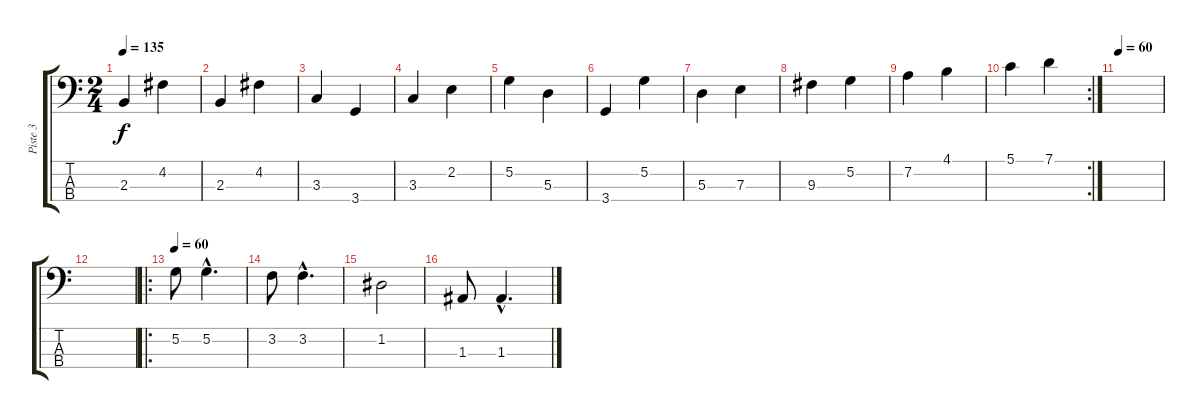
\track ("Piste 3" "Piste 3") {instrument fretlessbass}
\staff {score tabs}
\tuning (G2 D2 A1 E1) {hide}
\ts (2 4)
\tempo 135
\clef f4
\ks c
2.3.4{dy f} 4.2.4 |
2.3.4 4.2.4 |
3.3.4 3.4.4 |
3.3.4 2.2.4 |
5.2.4 5.3.4 |
3.4.4 5.2.4 |
5.3.4 7.3.4 |
9.3.4 5.2.4 |
7.2.4 4.1.4 |
\rc 2
5.1.4 7.1.4 |
\tempo 60
|
|
\ro
\tempo 60
5.2.8 5.2{hac}.4{d} |
3.2.8 3.2{hac}.4{d} |
1.2.2 |
1.3.8 1.3{hac}.4{d}
